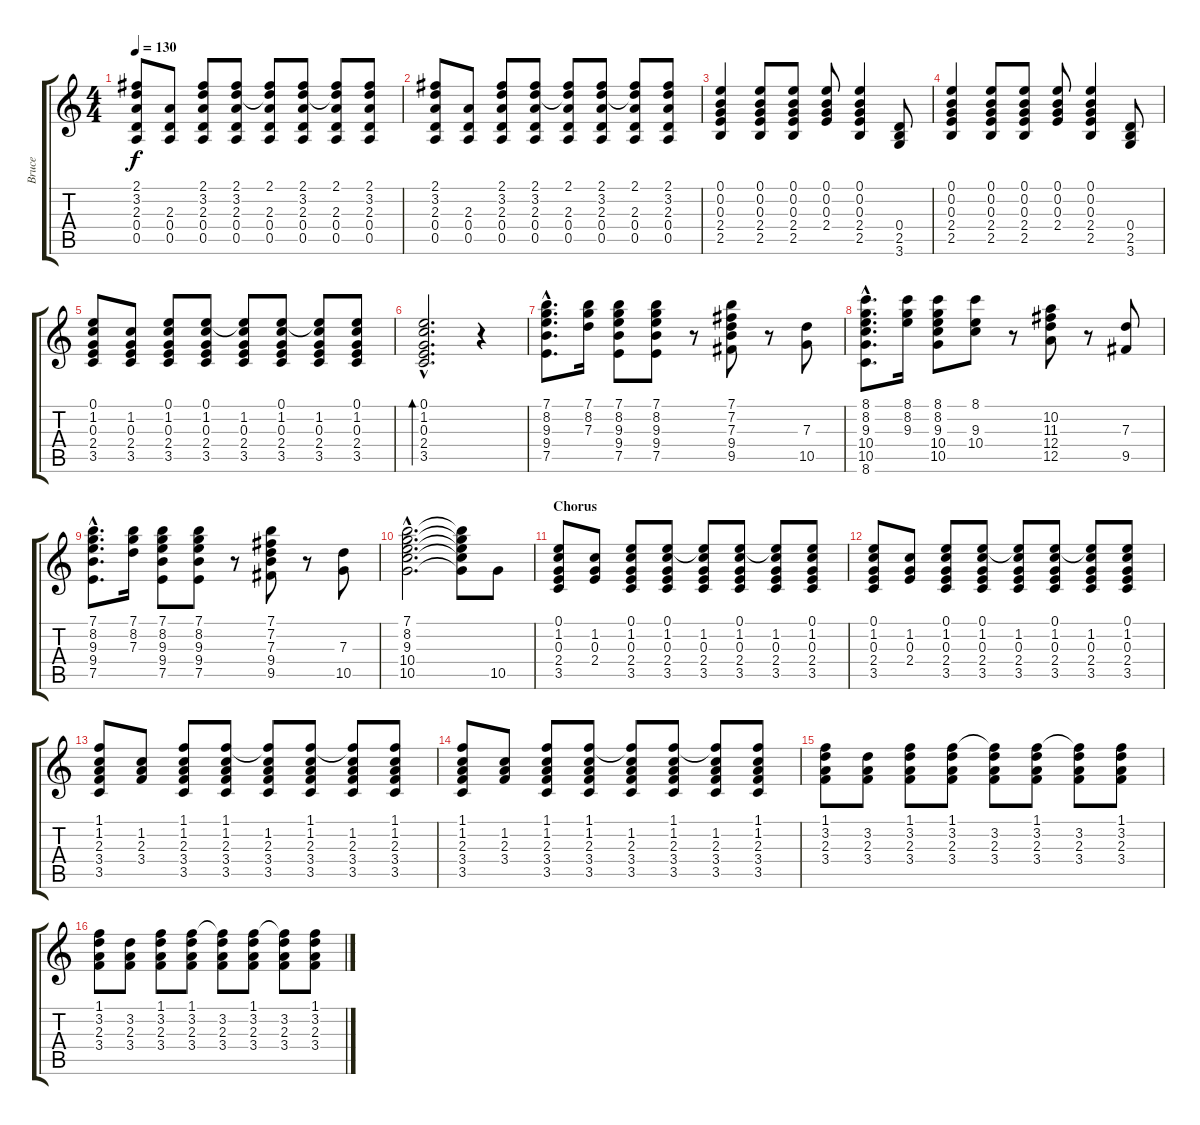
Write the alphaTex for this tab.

\track ("Bruce" "Bruce") {instrument acousticguitarsteel}
\staff {score tabs}
\tuning (E4 B3 G3 D3 A2 E2) {hide}
\ts (4 4)
\tempo 130
\clef g2
\ks c
(2.1 3.2 2.3 0.4 0.5).8{dy f} (2.3 0.4 0.5).8 (2.1 3.2 2.3 0.4 0.5).8 (2.1 3.2 2.3 0.4 0.5).8 (2.1 3.2{t} 2.3 0.4 0.5).8 (2.1 3.2 2.3 0.4 0.5).8 (2.1 3.2{t} 2.3 0.4 0.5).8 (2.1 3.2 2.3 0.4 0.5).8 |
(2.1 3.2 2.3 0.4 0.5).8 (2.3 0.4 0.5).8 (2.1 3.2 2.3 0.4 0.5).8 (2.1 3.2 2.3 0.4 0.5).8 (2.1 3.2{t} 2.3 0.4 0.5).8 (2.1 3.2 2.3 0.4 0.5).8 (2.1 3.2{t} 2.3 0.4 0.5).8 (2.1 3.2 2.3 0.4 0.5).8 |
(0.1 0.2 0.3 2.4 2.5).4 (0.1 0.2 0.3 2.4 2.5).8 (0.1 0.2 0.3 2.4 2.5).8 (0.1 0.2 0.3 2.4).8 (0.1 0.2 0.3 2.4 2.5).4 (0.4 2.5 3.6).8 |
(0.1 0.2 0.3 2.4 2.5).4 (0.1 0.2 0.3 2.4 2.5).8 (0.1 0.2 0.3 2.4 2.5).8 (0.1 0.2 0.3 2.4).8 (0.1 0.2 0.3 2.4 2.5).4 (0.4 2.5 3.6).8 |
(0.1 1.2 0.3 2.4 3.5).8 (1.2 0.3 2.4 3.5).8 (0.1 1.2 0.3 2.4 3.5).8 (0.1 1.2 0.3 2.4 3.5).8 (0.1{t} 1.2 0.3 2.4 3.5).8 (0.1 1.2 0.3 2.4 3.5).8 (0.1{t} 1.2 0.3 2.4 3.5).8 (0.1 1.2 0.3 2.4 3.5).8 |
(0.1{hac} 1.2{hac} 0.3{hac} 2.4{hac} 3.5{hac}).2{d bd 240} r.4 |
(7.1{hac} 8.2{hac} 9.3{hac} 9.4{hac} 7.5{hac}).8{d} (7.1 8.2 7.3).16 (7.1 8.2 9.3 9.4 7.5).8 (7.1 8.2 9.3 9.4 7.5).8 r.8 (7.1 7.2 7.3 9.4 9.5).8 r.8 (7.3 10.5).8 |
(8.1{hac} 8.2{hac} 9.3{hac} 10.4{hac} 10.5{hac} 8.6{hac}).8{d} (8.1 8.2 9.3).16 (8.1 8.2 9.3 10.4 10.5).8 (8.1 9.3 10.4).8 r.8 (10.2 11.3 12.4 12.5).8 r.8 (7.3 9.5).8 |
(7.1{hac} 8.2{hac} 9.3{hac} 9.4{hac} 7.5{hac}).8{d} (7.1 8.2 7.3).16 (7.1 8.2 9.3 9.4 7.5).8 (7.1 8.2 9.3 9.4 7.5).8 r.8 (7.1 7.2 7.3 9.4 9.5).8 r.8 (7.3 10.5).8 |
(7.1{hac} 8.2{hac} 9.3{hac} 10.4{hac} 10.5{hac}).2{d} (7.1{t} 8.2{t} 9.3{t} 10.4{t} 10.5{t}).8 10.5.8 |
\section ("" "Chorus")
(0.1 1.2 0.3 2.4 3.5).8 (1.2 0.3 2.4).8 (0.1 1.2 0.3 2.4 3.5).8 (0.1 1.2 0.3 2.4 3.5).8 (0.1{t} 1.2 0.3 2.4 3.5).8 (0.1 1.2 0.3 2.4 3.5).8 (0.1{t} 1.2 0.3 2.4 3.5).8 (0.1 1.2 0.3 2.4 3.5).8 |
(0.1 1.2 0.3 2.4 3.5).8 (1.2 0.3 2.4).8 (0.1 1.2 0.3 2.4 3.5).8 (0.1 1.2 0.3 2.4 3.5).8 (0.1{t} 1.2 0.3 2.4 3.5).8 (0.1 1.2 0.3 2.4 3.5).8 (0.1{t} 1.2 0.3 2.4 3.5).8 (0.1 1.2 0.3 2.4 3.5).8 |
(1.1 1.2 2.3 3.4 3.5).8 (1.2 2.3 3.4).8 (1.1 1.2 2.3 3.4 3.5).8 (1.1 1.2 2.3 3.4 3.5).8 (1.1{t} 1.2 2.3 3.4 3.5).8 (1.1 1.2 2.3 3.4 3.5).8 (1.1{t} 1.2 2.3 3.4 3.5).8 (1.1 1.2 2.3 3.4 3.5).8 |
(1.1 1.2 2.3 3.4 3.5).8 (1.2 2.3 3.4).8 (1.1 1.2 2.3 3.4 3.5).8 (1.1 1.2 2.3 3.4 3.5).8 (1.1{t} 1.2 2.3 3.4 3.5).8 (1.1 1.2 2.3 3.4 3.5).8 (1.1{t} 1.2 2.3 3.4 3.5).8 (1.1 1.2 2.3 3.4 3.5).8 |
(1.1 3.2 2.3 3.4).8 (3.2 2.3 3.4).8 (1.1 3.2 2.3 3.4).8 (1.1 3.2 2.3 3.4).8 (1.1{t} 3.2 2.3 3.4).8 (1.1 3.2 2.3 3.4).8 (1.1{t} 3.2 2.3 3.4).8 (1.1 3.2 2.3 3.4).8 |
(1.1 3.2 2.3 3.4).8 (3.2 2.3 3.4).8 (1.1 3.2 2.3 3.4).8 (1.1 3.2 2.3 3.4).8 (1.1{t} 3.2 2.3 3.4).8 (1.1 3.2 2.3 3.4).8 (1.1{t} 3.2 2.3 3.4).8 (1.1 3.2 2.3 3.4).8
